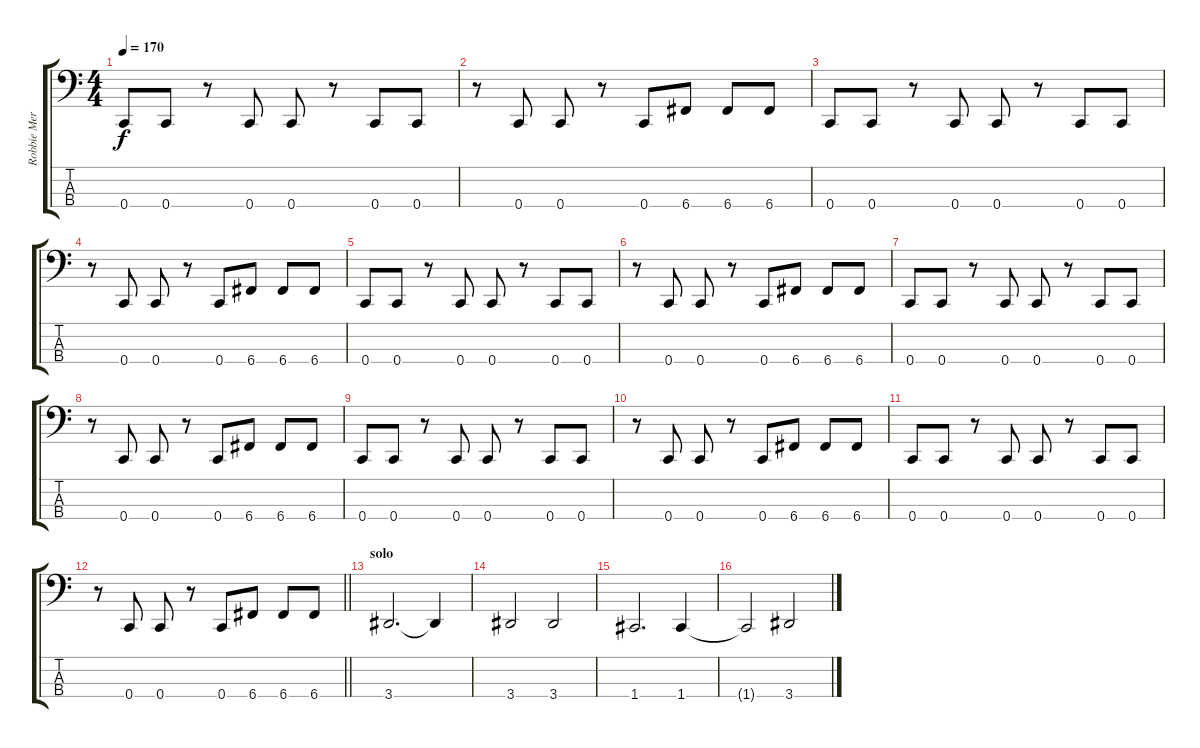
\track ("Robbie Merrill - bass" "Robbie Mer") {instrument electricbassfinger}
\staff {score tabs}
\tuning (F2 C2 G1 C1) {hide}
\ts (4 4)
\tempo 170
\clef f4
\ks c
0.4.8{dy f} 0.4.8 r.8 0.4.8 0.4.8 r.8 0.4.8 0.4.8 |
r.8 0.4.8 0.4.8 r.8 0.4.8 6.4.8 6.4.8 6.4.8 |
0.4.8 0.4.8 r.8 0.4.8 0.4.8 r.8 0.4.8 0.4.8 |
r.8 0.4.8 0.4.8 r.8 0.4.8 6.4.8 6.4.8 6.4.8 |
0.4.8 0.4.8 r.8 0.4.8 0.4.8 r.8 0.4.8 0.4.8 |
r.8 0.4.8 0.4.8 r.8 0.4.8 6.4.8 6.4.8 6.4.8 |
0.4.8 0.4.8 r.8 0.4.8 0.4.8 r.8 0.4.8 0.4.8 |
r.8 0.4.8 0.4.8 r.8 0.4.8 6.4.8 6.4.8 6.4.8 |
0.4.8 0.4.8 r.8 0.4.8 0.4.8 r.8 0.4.8 0.4.8 |
r.8 0.4.8 0.4.8 r.8 0.4.8 6.4.8 6.4.8 6.4.8 |
0.4.8 0.4.8 r.8 0.4.8 0.4.8 r.8 0.4.8 0.4.8 |
\barLineRight lightlight
r.8 0.4.8 0.4.8 r.8 0.4.8 6.4.8 6.4.8 6.4.8 |
\section ("" "solo")
3.4.2{d} 3.4{t}.4 |
3.4.2 3.4.2 |
1.4.2{d} 1.4.4 |
1.4{t}.2 3.4.2
